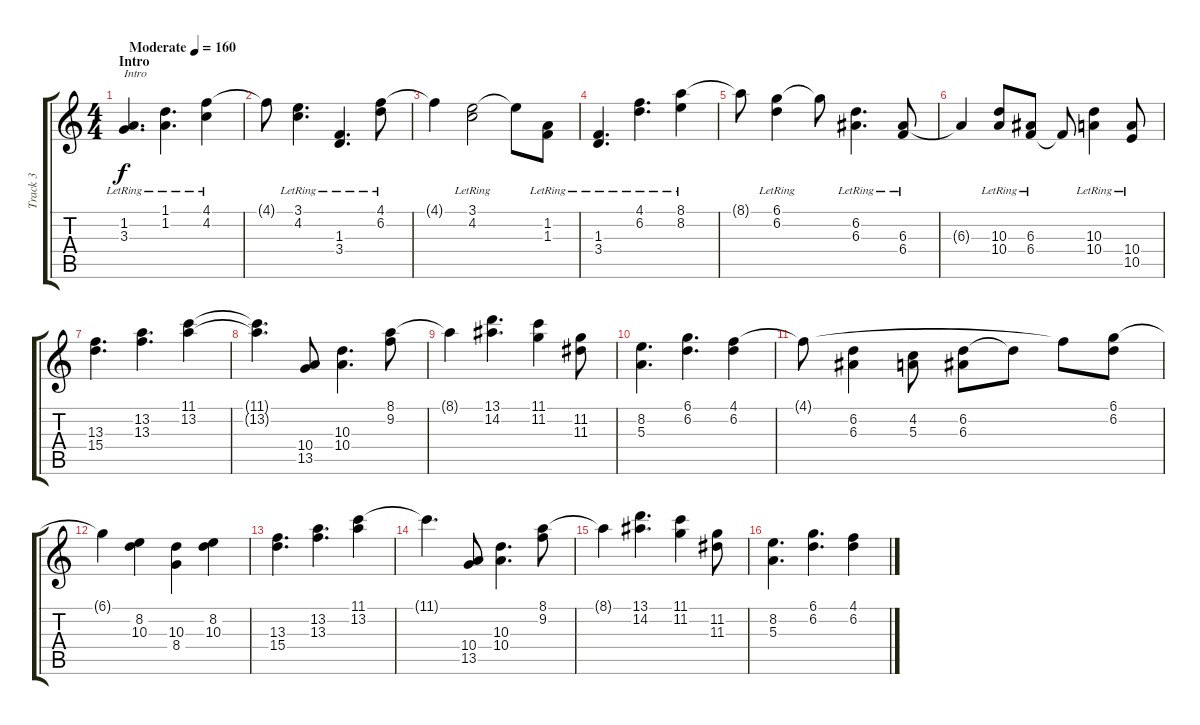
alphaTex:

\track ("Track 3" "Track 3") {instrument overdrivenguitar}
\staff {score tabs}
\tuning (Db4 Ab3 E3 B2 Gb2 Db2) {hide}
\ts (4 4)
\section ("" "Intro")
\tempo (160 "Moderate")
\clef g2
\ks c
(1.2 3.3{lr}).4{d txt "Intro" dy f instrument pad1newage} (1.1 1.2{lr}).4{d} (4.1{lr} 4.2).4 |
4.1{t}.8 (3.1 4.2{lr}).4{d} (1.3 3.4{lr}).4{d} (4.1{lr} 6.2).8 |
4.1{t}.4 (3.1{lr} 4.2).2 3.1{t}.8 (1.2 1.3{lr}).8 |
(1.3 3.4{lr}).4{d} (4.1{lr} 6.2).4{d} (8.1{lr} 8.2).4 |
8.1{t}.8 (6.1{lr} 6.2).4 6.1{t}.8 (6.2{lr} 6.3).4{d} (6.3{lr} 6.4).8 |
6.3{t}.4 (10.3 10.4{lr}).8 (6.3 6.4{lr}).8 6.4{t}.8 (10.3 10.4{lr}).4 (10.4 10.5{lr}).8 |
(13.3 15.4).4{d} (13.2 13.3).4{d} (11.1 13.2).4 |
(11.1{t} 13.2{t}).4{d} (10.4 13.5).8 (10.3 10.4).4{d} (8.1 9.2).8 |
8.1{t}.4 (13.1 14.2).4{d} (11.1 11.2).4 (11.2 11.3).8 |
(8.2 5.3).4{d} (6.1 6.2).4{d} (4.1 6.2).4 |
4.1{t}.8 (6.2 6.3).4 (4.2 5.3).8 (6.2 6.3).8 6.2{t}.8 4.1{t}.8 (6.1 6.2).8 |
6.1{t}.4 (8.2 10.3).4 (10.3 8.4).4 (8.2 10.3).4 |
(13.3 15.4).4{d} (13.2 13.3).4{d} (11.1 13.2).4 |
11.1{t}.4{d} (10.4 13.5).8 (10.3 10.4).4{d} (8.1 9.2).8 |
8.1{t}.4 (13.1 14.2).4{d} (11.1 11.2).4 (11.2 11.3).8 |
(8.2 5.3).4{d} (6.1 6.2).4{d} (4.1 6.2).4
